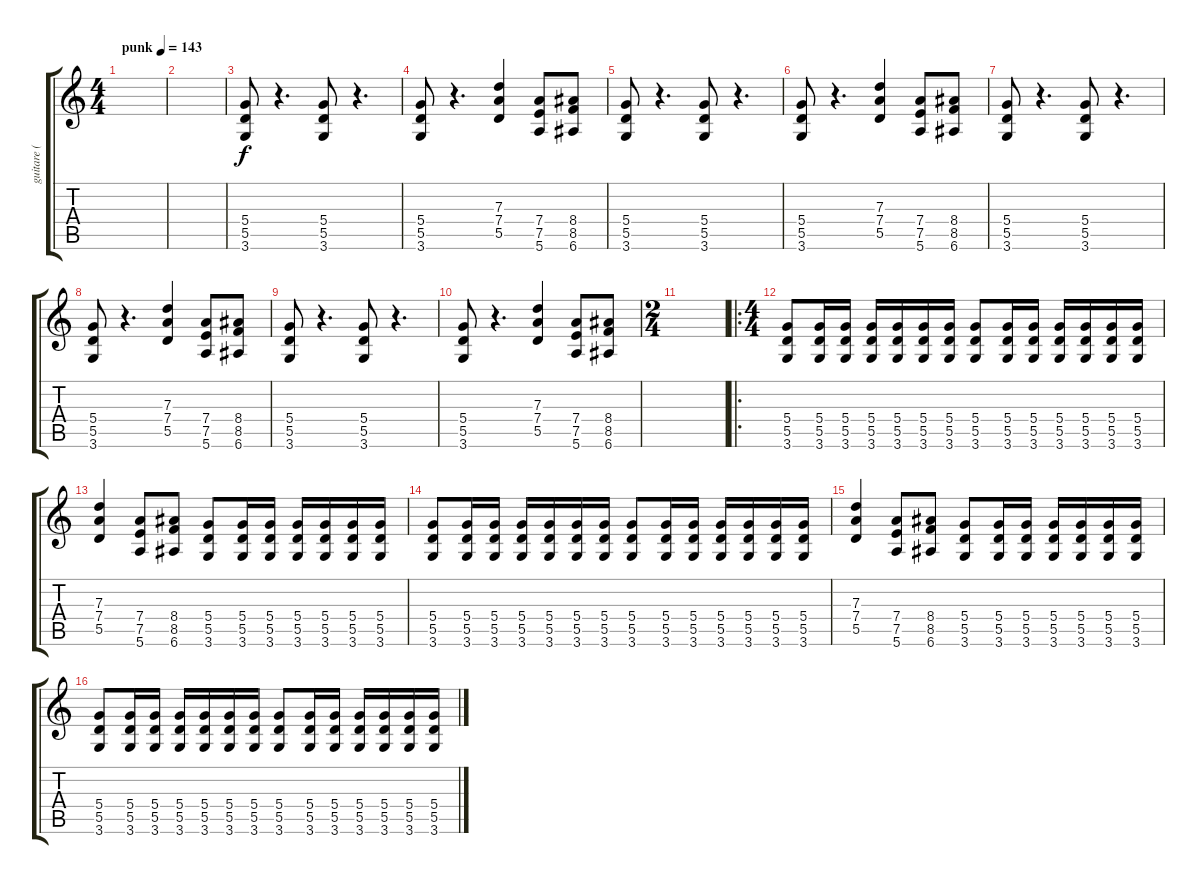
\track ("guitare ( Andy ) " "guitare ( ") {instrument distortionguitar}
\staff {score tabs}
\tuning (E4 B3 G3 D3 A2 E2) {hide}
\ts (4 4)
\tempo (143 "punk")
\clef g2
\ks c
|
|
(5.4 5.5 3.6).8 r.4{d} (5.4 5.5 3.6).8 r.4{d} |
(5.4 5.5 3.6).8 r.4{d} (7.3 7.4 5.5).4 (7.4 7.5 5.6).8 (8.4 8.5 6.6).8 |
(5.4 5.5 3.6).8 r.4{d} (5.4 5.5 3.6).8 r.4{d} |
(5.4 5.5 3.6).8 r.4{d} (7.3 7.4 5.5).4 (7.4 7.5 5.6).8 (8.4 8.5 6.6).8 |
(5.4 5.5 3.6).8 r.4{d} (5.4 5.5 3.6).8 r.4{d} |
(5.4 5.5 3.6).8 r.4{d} (7.3 7.4 5.5).4 (7.4 7.5 5.6).8 (8.4 8.5 6.6).8 |
(5.4 5.5 3.6).8 r.4{d} (5.4 5.5 3.6).8 r.4{d} |
(5.4 5.5 3.6).8 r.4{d} (7.3 7.4 5.5).4 (7.4 7.5 5.6).8 (8.4 8.5 6.6).8 |
\ts (2 4)
|
\ro
\ts (4 4)
(5.4 5.5 3.6).8 (5.4 5.5 3.6).16 (5.4 5.5 3.6).16 (5.4 5.5 3.6).16 (5.4 5.5 3.6).16 (5.4 5.5 3.6).16 (5.4 5.5 3.6).16 (5.4 5.5 3.6).8 (5.4 5.5 3.6).16 (5.4 5.5 3.6).16 (5.4 5.5 3.6).16 (5.4 5.5 3.6).16 (5.4 5.5 3.6).16 (5.4 5.5 3.6).16 |
(7.3 7.4 5.5).4 (7.4 7.5 5.6).8 (8.4 8.5 6.6).8 (5.4 5.5 3.6).8 (5.4 5.5 3.6).16 (5.4 5.5 3.6).16 (5.4 5.5 3.6).16 (5.4 5.5 3.6).16 (5.4 5.5 3.6).16 (5.4 5.5 3.6).16 |
(5.4 5.5 3.6).8 (5.4 5.5 3.6).16 (5.4 5.5 3.6).16 (5.4 5.5 3.6).16 (5.4 5.5 3.6).16 (5.4 5.5 3.6).16 (5.4 5.5 3.6).16 (5.4 5.5 3.6).8 (5.4 5.5 3.6).16 (5.4 5.5 3.6).16 (5.4 5.5 3.6).16 (5.4 5.5 3.6).16 (5.4 5.5 3.6).16 (5.4 5.5 3.6).16 |
(7.3 7.4 5.5).4 (7.4 7.5 5.6).8 (8.4 8.5 6.6).8 (5.4 5.5 3.6).8 (5.4 5.5 3.6).16 (5.4 5.5 3.6).16 (5.4 5.5 3.6).16 (5.4 5.5 3.6).16 (5.4 5.5 3.6).16 (5.4 5.5 3.6).16 |
(5.4 5.5 3.6).8 (5.4 5.5 3.6).16 (5.4 5.5 3.6).16 (5.4 5.5 3.6).16 (5.4 5.5 3.6).16 (5.4 5.5 3.6).16 (5.4 5.5 3.6).16 (5.4 5.5 3.6).8 (5.4 5.5 3.6).16 (5.4 5.5 3.6).16 (5.4 5.5 3.6).16 (5.4 5.5 3.6).16 (5.4 5.5 3.6).16 (5.4 5.5 3.6).16
